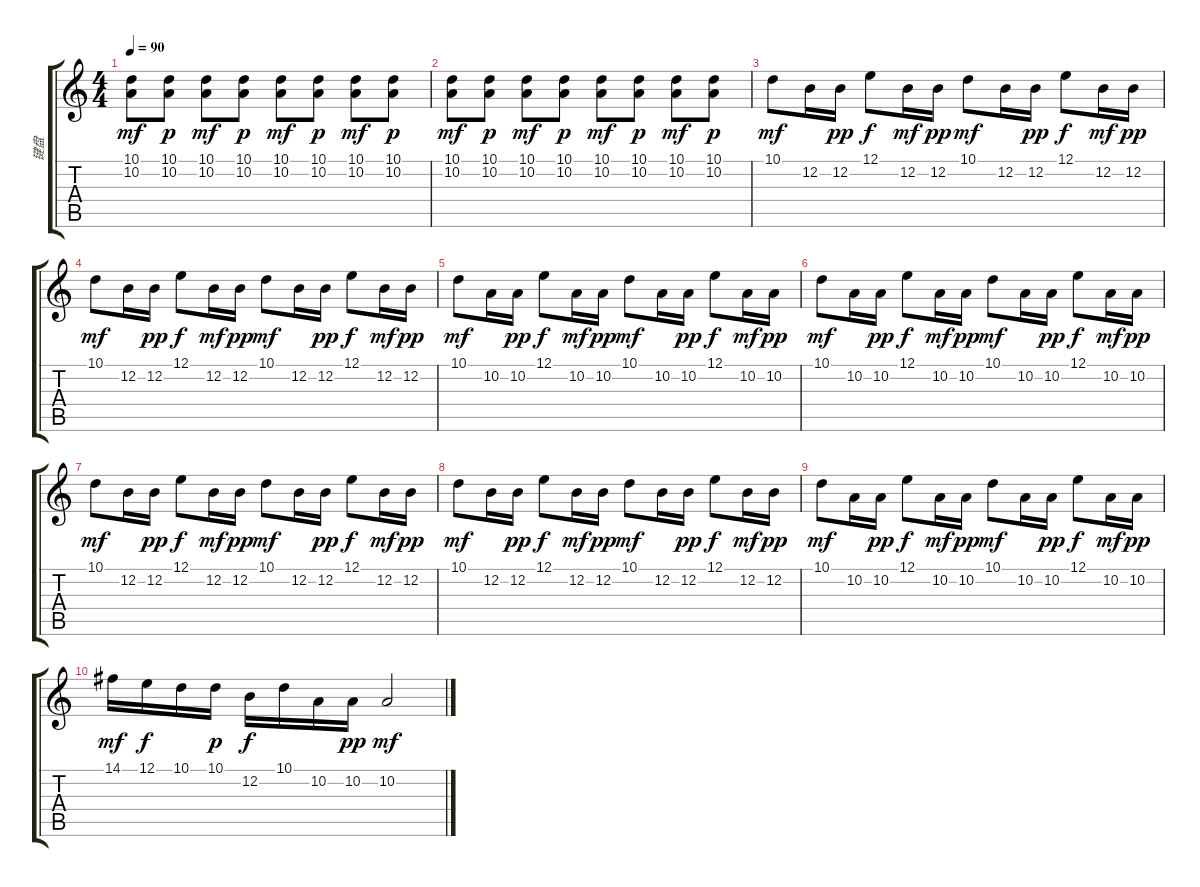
\track ("键盘" "键盘") {instrument stringensemble1}
\staff {score tabs}
\tuning (E4 B3 G3 D3 A2 E2) {hide}
\ts (4 4)
\tempo 90
\clef g2
\ks c
(10.1 10.2).8{dy mf} (10.1 10.2).8{dy p} (10.1 10.2).8{dy mf} (10.1 10.2).8{dy p} (10.1 10.2).8{dy mf} (10.1 10.2).8{dy p} (10.1 10.2).8{dy mf} (10.1 10.2).8{dy p} |
(10.1 10.2).8{dy mf} (10.1 10.2).8{dy p} (10.1 10.2).8{dy mf} (10.1 10.2).8{dy p} (10.1 10.2).8{dy mf} (10.1 10.2).8{dy p} (10.1 10.2).8{dy mf} (10.1 10.2).8{dy p} |
10.1.8{dy mf} 12.2.16 12.2.16{dy pp} 12.1.8{dy f} 12.2.16{dy mf} 12.2.16{dy pp} 10.1.8{dy mf} 12.2.16 12.2.16{dy pp} 12.1.8{dy f} 12.2.16{dy mf} 12.2.16{dy pp} |
10.1.8{dy mf} 12.2.16 12.2.16{dy pp} 12.1.8{dy f} 12.2.16{dy mf} 12.2.16{dy pp} 10.1.8{dy mf} 12.2.16 12.2.16{dy pp} 12.1.8{dy f} 12.2.16{dy mf} 12.2.16{dy pp} |
10.1.8{dy mf} 10.2.16 10.2.16{dy pp} 12.1.8{dy f} 10.2.16{dy mf} 10.2.16{dy pp} 10.1.8{dy mf} 10.2.16 10.2.16{dy pp} 12.1.8{dy f} 10.2.16{dy mf} 10.2.16{dy pp} |
10.1.8{dy mf} 10.2.16 10.2.16{dy pp} 12.1.8{dy f} 10.2.16{dy mf} 10.2.16{dy pp} 10.1.8{dy mf} 10.2.16 10.2.16{dy pp} 12.1.8{dy f} 10.2.16{dy mf} 10.2.16{dy pp} |
10.1.8{dy mf} 12.2.16 12.2.16{dy pp} 12.1.8{dy f} 12.2.16{dy mf} 12.2.16{dy pp} 10.1.8{dy mf} 12.2.16 12.2.16{dy pp} 12.1.8{dy f} 12.2.16{dy mf} 12.2.16{dy pp} |
10.1.8{dy mf} 12.2.16 12.2.16{dy pp} 12.1.8{dy f} 12.2.16{dy mf} 12.2.16{dy pp} 10.1.8{dy mf} 12.2.16 12.2.16{dy pp} 12.1.8{dy f} 12.2.16{dy mf} 12.2.16{dy pp} |
10.1.8{dy mf} 10.2.16 10.2.16{dy pp} 12.1.8{dy f} 10.2.16{dy mf} 10.2.16{dy pp} 10.1.8{dy mf} 10.2.16 10.2.16{dy pp} 12.1.8{dy f} 10.2.16{dy mf} 10.2.16{dy pp} |
14.1.16{dy mf} 12.1.16{dy f} 10.1.16 10.1.16{dy p} 12.2.16{dy f} 10.1.16 10.2.16 10.2.16{dy pp} 10.2.2{dy mf}
